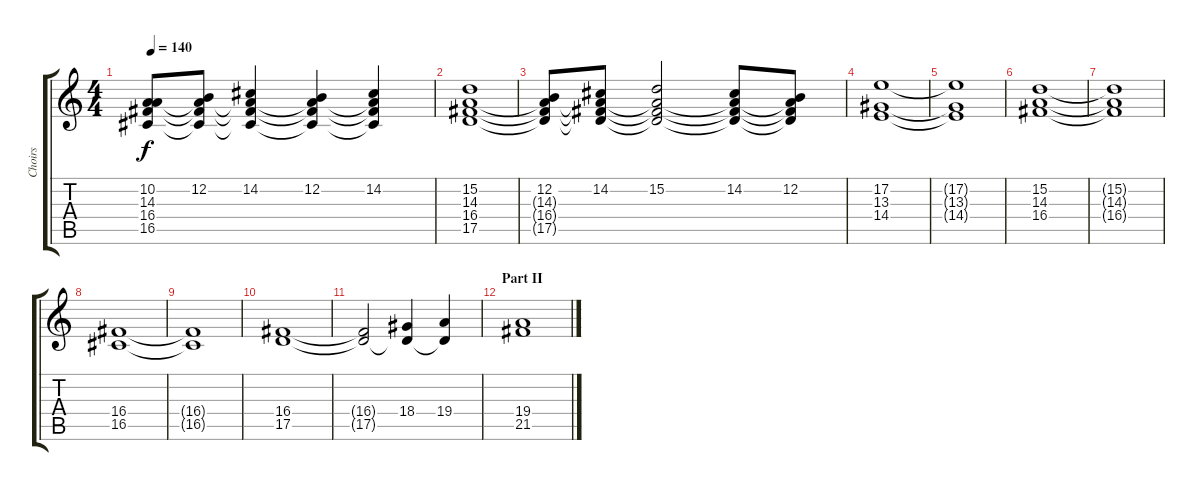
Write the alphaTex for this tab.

\track ("Choirs" "Choirs") {instrument pad4choir}
\staff {score tabs}
\tuning (E4 B3 G3 D3 A2 E2) {hide}
\ts (4 4)
\tempo 140
\clef g2
\ks c
(10.2 14.3{t} 16.4{t} 16.5{t}).8{dy f} (12.2 14.3{t} 16.4{t} 16.5{t}).8 (14.2 14.3{t} 16.4{t} 16.5{t}).4 (12.2 14.3{t} 16.4{t} 16.5{t}).4 (14.2 14.3{t} 16.4{t} 16.5{t}).4 |
(15.2 14.3 16.4 17.5).1 |
(12.2 14.3{t} 16.4{t} 17.5{t}).8 (14.2 14.3{t} 16.4{t} 17.5{t}).8 (15.2 14.3{t} 16.4{t} 17.5{t}).2 (14.2 14.3{t} 16.4{t} 17.5{t}).8 (12.2 14.3{t} 16.4{t} 17.5{t}).8 |
(17.2 13.3 14.4).1 |
(17.2{t} 13.3{t} 14.4{t}).1 |
(15.2 14.3 16.4).1 |
(15.2{t} 14.3{t} 16.4{t}).1 |
(16.4 16.5).1 |
(16.4{t} 16.5{t}).1 |
(16.4 17.5).1 |
(16.4{t} 17.5{t}).2 (18.4 17.5{t}).4 (19.4 17.5{t}).4 |
\section ("" "Part II")
(19.4 21.5).1
